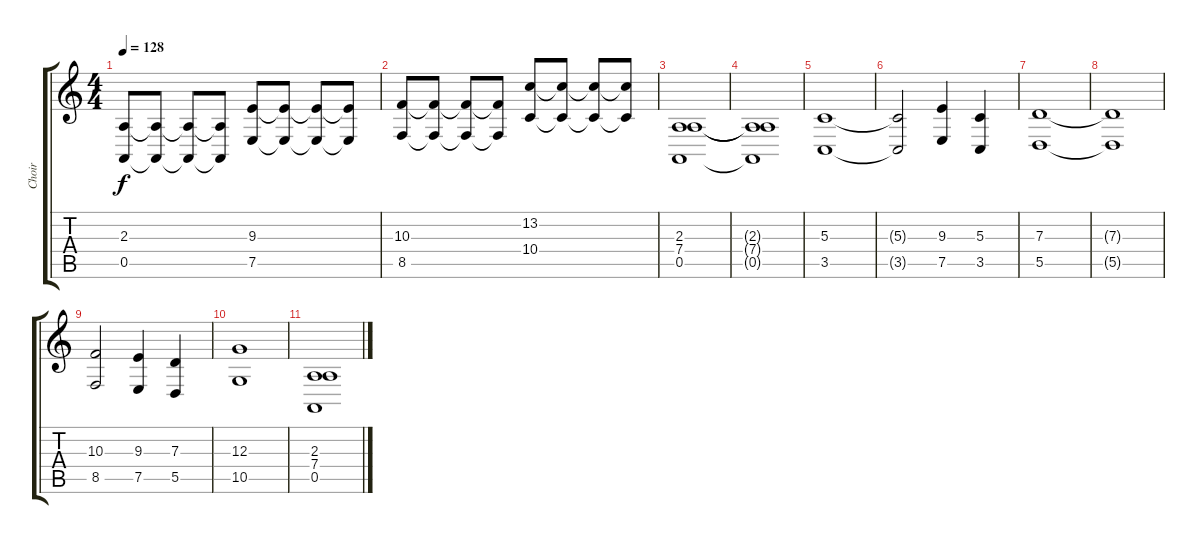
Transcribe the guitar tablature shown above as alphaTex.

\track ("Choir" "Choir") {instrument choiraahs}
\staff {score tabs}
\tuning (E4 B3 G3 D3 A2 E2) {hide}
\ts (4 4)
\tempo 128
\clef g2
\ks c
(2.3 0.5).8{dy f} (2.3{t} 0.5{t}).8 (2.3{t} 0.5{t}).8 (2.3{t} 0.5{t}).8 (9.3 7.5).8 (9.3{t} 7.5{t}).8 (9.3{t} 7.5{t}).8 (9.3{t} 7.5{t}).8 |
(10.3 8.5).8 (10.3{t} 8.5{t}).8 (10.3{t} 8.5{t}).8 (10.3{t} 8.5{t}).8 (13.2 10.4).8 (13.2{t} 10.4{t}).8 (13.2{t} 10.4{t}).8 (13.2{t} 10.4{t}).8 |
(2.3 7.4 0.5).1 |
(2.3{t} 7.4{t} 0.5{t}).1 |
(5.3 3.5).1 |
(5.3{t} 3.5{t}).2 (9.3 7.5).4 (5.3 3.5).4 |
(7.3 5.5).1 |
(7.3{t} 5.5{t}).1 |
(10.3 8.5).2 (9.3 7.5).4 (7.3 5.5).4 |
(12.3 10.5).1 |
(2.3 7.4 0.5).1
